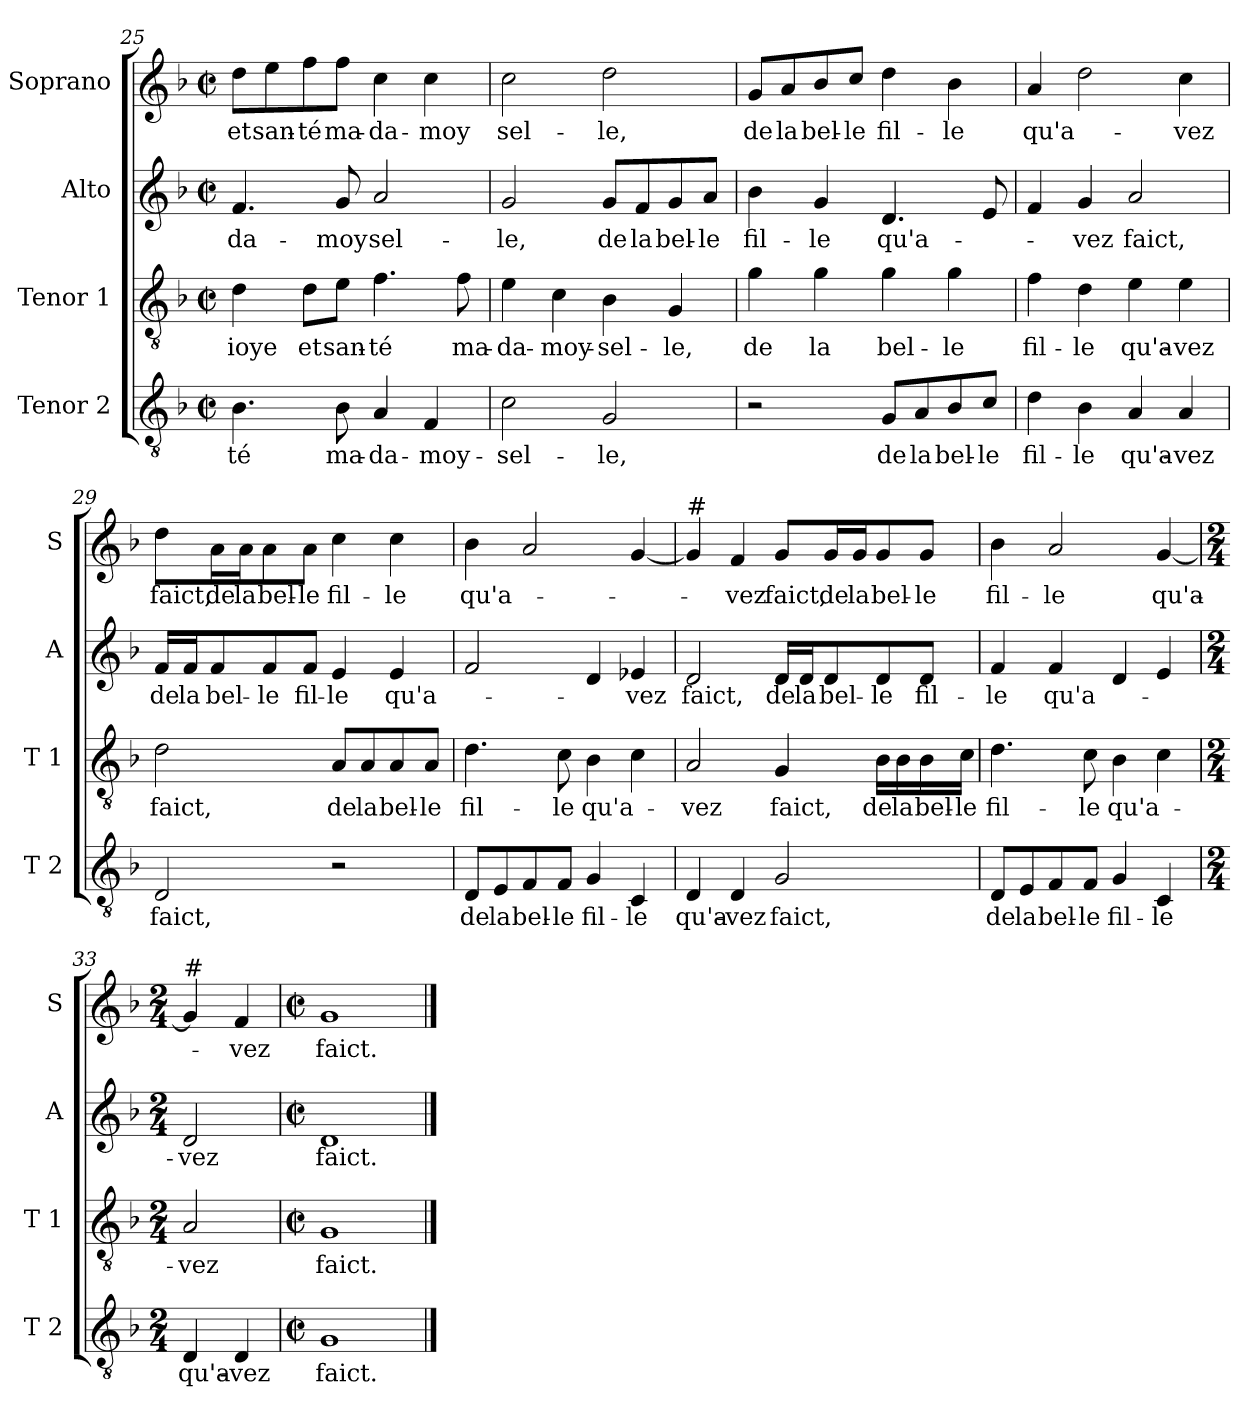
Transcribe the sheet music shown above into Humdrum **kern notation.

**kern	**text	**kern	**text	**kern	**text	**kern	**text
*part4	*part4	*part3	*part3	*part2	*part2	*part1	*part1
*staff4	*staff4	*staff3	*staff3	*staff2	*staff2	*staff1	*staff1
*I"Tenor 2	*	*I"Tenor 1	*	*I"Alto	*	*I"Soprano	*
*I'T 2	*	*I'T 1	*	*I'A	*	*I'S	*
*clefGv2	*	*clefGv2	*	*clefG2	*	*clefG2	*
*k[b-]	*	*k[b-]	*	*k[b-]	*	*k[b-]	*
*F:	*	*F:	*	*F:	*	*F:	*
*M2/2	*	*M2/2	*	*M2/2	*	*M2/2	*
*met(c|)	*	*met(c|)	*	*met(c|)	*	*met(c|)	*
=25	=25	=25	=25	=25	=25	=25	=25
!	!LO:LY:b	!	!LO:LY:b	!	!LO:LY:b	!	!LO:LY:b
4.B-\	-té	4d\	ioye	4.f/	-da-	8dd\L	et
!	!	!	!	!	!	!	!LO:LY:b
.	.	.	.	.	.	8ee\	san-
!	!	!	!LO:LY:b	!	!	!	!LO:LY:b
.	.	8d\L	et	.	.	8ff\	-té
!	!LO:LY:b	!	!LO:LY:b	!	!LO:LY:b	!	!LO:LY:b
8B-\	ma-	8e\J	san-	8g/	-moy	8ff\J	ma-
!	!LO:LY:b	!	!LO:LY:b	!	!LO:LY:b	!	!LO:LY:b
4A/	-da-	4.f\	-té	2a/	sel-	4cc\	-da-
!	!LO:LY:b	!	!	!	!	!	!LO:LY:b
4F/	-moy-	.	.	.	.	4cc\	-moy
!	!	!	!LO:LY:b	!	!	!	!
.	.	8f\	ma-	.	.	.	.
=26	=26	=26	=26	=26	=26	=26	=26
!	!LO:LY:b	!	!LO:LY:b	!	!LO:LY:b	!	!LO:LY:b
2c\	-sel-	4e\	-da-	2g/	-le,	2cc\	sel-
!	!	!	!LO:LY:b	!	!	!	!
.	.	4c\	-moy-	.	.	.	.
!	!LO:LY:b	!	!LO:LY:b	!	!LO:LY:b	!	!LO:LY:b
2G/	-le,	4B-\	-sel-	8g/L	de	2dd\	-le,
!	!	!	!	!	!LO:LY:b	!	!
.	.	.	.	8f/	la	.	.
!	!	!	!LO:LY:b	!	!LO:LY:b	!	!
.	.	4G/	-le,	8g/	bel-	.	.
!	!	!	!	!	!LO:LY:b	!	!
.	.	.	.	8a/J	-le	.	.
!!LO:LB:g=z
=27	=27	=27	=27	=27	=27	=27	=27
!	!	!	!LO:LY:b	!	!LO:LY:b	!	!LO:LY:b
2r	.	4g\	de	4b-\	fil-	8g/L	de
!	!	!	!	!	!	!	!LO:LY:b
.	.	.	.	.	.	8a/	la
!	!	!	!LO:LY:b	!	!LO:LY:b	!	!LO:LY:b
.	.	4g\	la	4g/	-le	8b-/	bel-
!	!	!	!	!	!	!	!LO:LY:b
.	.	.	.	.	.	8cc/J	-le
!	!LO:LY:b	!	!LO:LY:b	!	!LO:LY:b	!	!LO:LY:b
8G/L	de	4g\	bel-	4.d/	qu'a-	4dd\	fil-
!	!LO:LY:b	!	!	!	!	!	!
8A/	la	.	.	.	.	.	.
!	!LO:LY:b	!	!LO:LY:b	!	!	!	!LO:LY:b
8B-/	bel-	4g\	-le	.	.	4b-\	-le
!	!LO:LY:b	!	!	!	!	!	!
8c/J	-le	.	.	8e/	.	.	.
=28	=28	=28	=28	=28	=28	=28	=28
!	!LO:LY:b	!	!LO:LY:b	!	!	!	!LO:LY:b
4d\	fil-	4f\	fil-	4f/	.	4a/	qu'a-
!	!LO:LY:b	!	!LO:LY:b	!	!LO:LY:b	!	!
4B-\	-le	4d\	-le	4g/	-vez	2dd\	.
!	!LO:LY:b	!	!LO:LY:b	!	!LO:LY:b	!	!
4A/	qu'a-	4e\	qu'a-	2a/	faict,	.	.
!	!LO:LY:b	!	!LO:LY:b	!	!	!	!LO:LY:b
4A/	-vez	4e\	-vez	.	.	4cc\	-vez
=29	=29	=29	=29	=29	=29	=29	=29
!	!LO:LY:b	!	!LO:LY:b	!	!LO:LY:b	!	!LO:LY:b
2D/	faict,	2d\	faict,	16f/LL	de	8dd\L	faict,
!	!	!	!	!	!LO:LY:b	!	!
.	.	.	.	16f/J	la	.	.
!	!	!	!	!	!LO:LY:b	!	!LO:LY:b
.	.	.	.	8f/	bel-	16a\L	de
!	!	!	!	!	!	!	!LO:LY:b
.	.	.	.	.	.	16a\J	la
!	!	!	!	!	!LO:LY:b	!	!LO:LY:b
.	.	.	.	8f/	-le	8a\	bel-
!	!	!	!	!	!LO:LY:b	!	!LO:LY:b
.	.	.	.	8f/J	fil-	8a\J	-le
!	!	!	!LO:LY:b	!	!LO:LY:b	!	!LO:LY:b
2r	.	8A/L	de	4e/	-le	4cc\	fil-
!	!	!	!LO:LY:b	!	!	!	!
.	.	8A/	la	.	.	.	.
!	!	!	!LO:LY:b	!	!LO:LY:b	!	!LO:LY:b
.	.	8A/	bel-	4e/	qu'a-	4cc\	-le
!	!	!	!LO:LY:b	!	!	!	!
.	.	8A/J	-le	.	.	.	.
=30	=30	=30	=30	=30	=30	=30	=30
!	!LO:LY:b	!	!LO:LY:b	!	!	!	!LO:LY:b
8D/L	de	4.d\	fil-	2f/	.	4b-\	qu'a-
!	!LO:LY:b	!	!	!	!	!	!
8E/	la	.	.	.	.	.	.
!	!LO:LY:b	!	!	!	!	!	!
8F/	bel-	.	.	.	.	2a/	.
!	!LO:LY:b	!	!LO:LY:b	!	!	!	!
8F/J	-le	8c\	-le	.	.	.	.
!	!LO:LY:b	!	!LO:LY:b	!	!	!	!
4G/	fil-	4B-\	qu'a-	4d/	.	.	.
!	!LO:LY:b	!	!	!	!LO:LY:b	!	!
4C/	-le	4c\	.	4e-X/	-vez	[4g/	.
!!LO:LB:g=z
=31	=31	=31	=31	=31	=31	=31	=31
!	!	!	!	!	!	!LO:TX:a:t=#	!
!	!LO:LY:b	!	!LO:LY:b	!	!LO:LY:b	!	!
4D/	qu'a-	2A/	-vez	2d/	faict,	4g/]	.
!	!LO:LY:b	!	!	!	!	!	!LO:LY:b
4D/	-vez	.	.	.	.	4f/	-vez
!	!LO:LY:b	!	!LO:LY:b	!	!LO:LY:b	!	!LO:LY:b
2G/	faict,	4G/	faict,	16d/LL	de	8g/L	faict,
!	!	!	!	!	!LO:LY:b	!	!
.	.	.	.	16d/J	la	.	.
!	!	!	!	!	!LO:LY:b	!	!LO:LY:b
.	.	.	.	8d/	bel-	16g/L	de
!	!	!	!	!	!	!	!LO:LY:b
.	.	.	.	.	.	16g/J	la
!	!	!	!LO:LY:b	!	!LO:LY:b	!	!LO:LY:b
.	.	16B-\LL	de	8d/	-le	8g/	bel-
!	!	!	!LO:LY:b	!	!	!	!
.	.	16B-\	la	.	.	.	.
!	!	!	!LO:LY:b	!	!LO:LY:b	!	!LO:LY:b
.	.	16B-\	bel-	8d/J	fil-	8g/J	-le
!	!	!	!LO:LY:b	!	!	!	!
.	.	16c\JJ	-le	.	.	.	.
=32	=32	=32	=32	=32	=32	=32	=32
!	!LO:LY:b	!	!LO:LY:b	!	!LO:LY:b	!	!LO:LY:b
8D/L	de	4.d\	fil-	4f/	-le	4b-\	fil-
!	!LO:LY:b	!	!	!	!	!	!
8E/	la	.	.	.	.	.	.
!	!LO:LY:b	!	!	!	!LO:LY:b	!	!LO:LY:b
8F/	bel-	.	.	4f/	qu'a-	2a/	-le
!	!LO:LY:b	!	!LO:LY:b	!	!	!	!
8F/J	-le	8c\	-le	.	.	.	.
!	!LO:LY:b	!	!LO:LY:b	!	!	!	!
4G/	fil-	4B-\	qu'a-	4d/	.	.	.
!	!LO:LY:b	!	!	!	!	!	!LO:LY:b
4C/	-le	4c\	.	4e/	.	[4g/	qu'a-
=33	=33	=33	=33	=33	=33	=33	=33
*M2/4	*	*M2/4	*	*M2/4	*	*M2/4	*
!	!	!	!	!	!	!LO:TX:a:t=#	!
!	!LO:LY:b	!	!LO:LY:b	!	!LO:LY:b	!	!
4D/	qu'a-	2A/	-vez	2d/	-vez	4g/]	.
!	!LO:LY:b	!	!	!	!	!	!LO:LY:b
4D/	-vez	.	.	.	.	4f/	-vez
=34	=34	=34	=34	=34	=34	=34	=34
*M2/2	*	*M2/2	*	*M2/2	*	*M2/2	*
*met(c|)	*	*met(c|)	*	*met(c|)	*	*met(c|)	*
!	!LO:LY:b	!	!LO:LY:b	!	!LO:LY:b	!	!LO:LY:b
1G	faict.	1G	faict.	1d	faict.	1g	faict.
==	==	==	==	==	==	==	==
*-	*-	*-	*-	*-	*-	*-	*-
